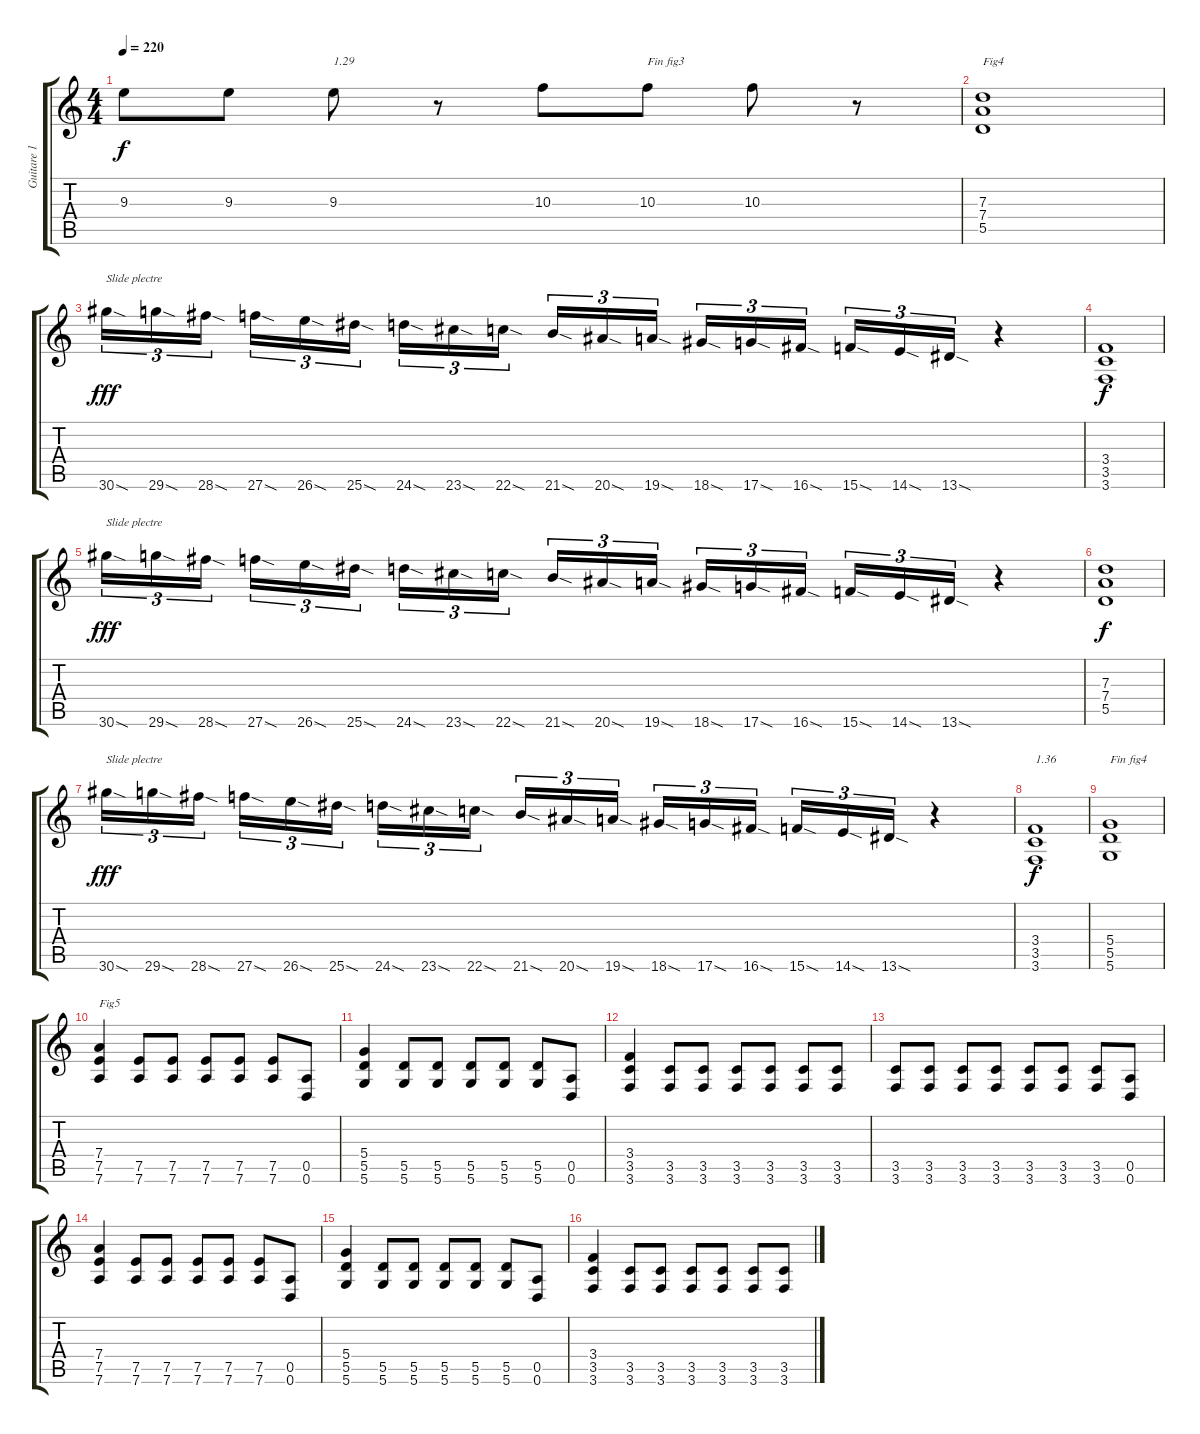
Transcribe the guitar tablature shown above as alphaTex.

\track ("Guitare 1 Dr-D" "Guitare 1 ") {instrument overdrivenguitar}
\staff {score tabs}
\tuning (E4 B3 G3 D3 A2 D2) {hide}
\ts (4 4)
\tempo 220
\clef g2
\ks c
9.3.8{dy f} 9.3.8 9.3.8{txt "1.29"} r.8 10.3.8 10.3.8{txt "Fin fig3"} 10.3.8 r.8 |
(7.3 7.4 5.5).1{txt "Fig4"} |
30.6{sod}.16{tu (3 2) txt "Slide plectre" dy fff instrument guitarfretnoise} 29.6{sod}.16{tu (3 2)} 28.6{sod}.16{tu (3 2)} 27.6{sod}.16{tu (3 2)} 26.6{sod}.16{tu (3 2)} 25.6{sod}.16{tu (3 2)} 24.6{sod}.16{tu (3 2)} 23.6{sod}.16{tu (3 2)} 22.6{sod}.16{tu (3 2)} 21.6{sod}.16{tu (3 2)} 20.6{sod}.16{tu (3 2)} 19.6{sod}.16{tu (3 2)} 18.6{sod}.16{tu (3 2)} 17.6{sod}.16{tu (3 2)} 16.6{sod}.16{tu (3 2)} 15.6{sod}.16{tu (3 2)} 14.6{sod}.16{tu (3 2)} 13.6{sod}.16{tu (3 2)} r.4 |
(3.4 3.5 3.6).1{dy f instrument overdrivenguitar} |
30.6{sod}.16{tu (3 2) txt "Slide plectre" dy fff instrument guitarfretnoise} 29.6{sod}.16{tu (3 2)} 28.6{sod}.16{tu (3 2)} 27.6{sod}.16{tu (3 2)} 26.6{sod}.16{tu (3 2)} 25.6{sod}.16{tu (3 2)} 24.6{sod}.16{tu (3 2)} 23.6{sod}.16{tu (3 2)} 22.6{sod}.16{tu (3 2)} 21.6{sod}.16{tu (3 2)} 20.6{sod}.16{tu (3 2)} 19.6{sod}.16{tu (3 2)} 18.6{sod}.16{tu (3 2)} 17.6{sod}.16{tu (3 2)} 16.6{sod}.16{tu (3 2)} 15.6{sod}.16{tu (3 2)} 14.6{sod}.16{tu (3 2)} 13.6{sod}.16{tu (3 2)} r.4 |
(7.3 7.4 5.5).1{dy f instrument overdrivenguitar} |
30.6{sod}.16{tu (3 2) txt "Slide plectre" dy fff instrument guitarfretnoise} 29.6{sod}.16{tu (3 2)} 28.6{sod}.16{tu (3 2)} 27.6{sod}.16{tu (3 2)} 26.6{sod}.16{tu (3 2)} 25.6{sod}.16{tu (3 2)} 24.6{sod}.16{tu (3 2)} 23.6{sod}.16{tu (3 2)} 22.6{sod}.16{tu (3 2)} 21.6{sod}.16{tu (3 2)} 20.6{sod}.16{tu (3 2)} 19.6{sod}.16{tu (3 2)} 18.6{sod}.16{tu (3 2)} 17.6{sod}.16{tu (3 2)} 16.6{sod}.16{tu (3 2)} 15.6{sod}.16{tu (3 2)} 14.6{sod}.16{tu (3 2)} 13.6{sod}.16{tu (3 2)} r.4 |
(3.4 3.5 3.6).1{txt "1.36" dy f instrument overdrivenguitar} |
(5.4 5.5 5.6).1{txt "Fin fig4"} |
(7.4 7.5 7.6).4{txt "Fig5"} (7.5 7.6).8 (7.5 7.6).8 (7.5 7.6).8 (7.5 7.6).8 (7.5 7.6).8 (0.5 0.6).8 |
(5.4 5.5 5.6).4 (5.5 5.6).8 (5.5 5.6).8 (5.5 5.6).8 (5.5 5.6).8 (5.5 5.6).8 (0.5 0.6).8 |
(3.4 3.5 3.6).4 (3.5 3.6).8 (3.5 3.6).8 (3.5 3.6).8 (3.5 3.6).8 (3.5 3.6).8 (3.5 3.6).8 |
(3.5 3.6).8 (3.5 3.6).8 (3.5 3.6).8 (3.5 3.6).8 (3.5 3.6).8 (3.5 3.6).8 (3.5 3.6).8 (0.5 0.6).8 |
(7.4 7.5 7.6).4 (7.5 7.6).8 (7.5 7.6).8 (7.5 7.6).8 (7.5 7.6).8 (7.5 7.6).8 (0.5 0.6).8 |
(5.4 5.5 5.6).4 (5.5 5.6).8 (5.5 5.6).8 (5.5 5.6).8 (5.5 5.6).8 (5.5 5.6).8 (0.5 0.6).8 |
(3.4 3.5 3.6).4 (3.5 3.6).8 (3.5 3.6).8 (3.5 3.6).8 (3.5 3.6).8 (3.5 3.6).8 (3.5 3.6).8
